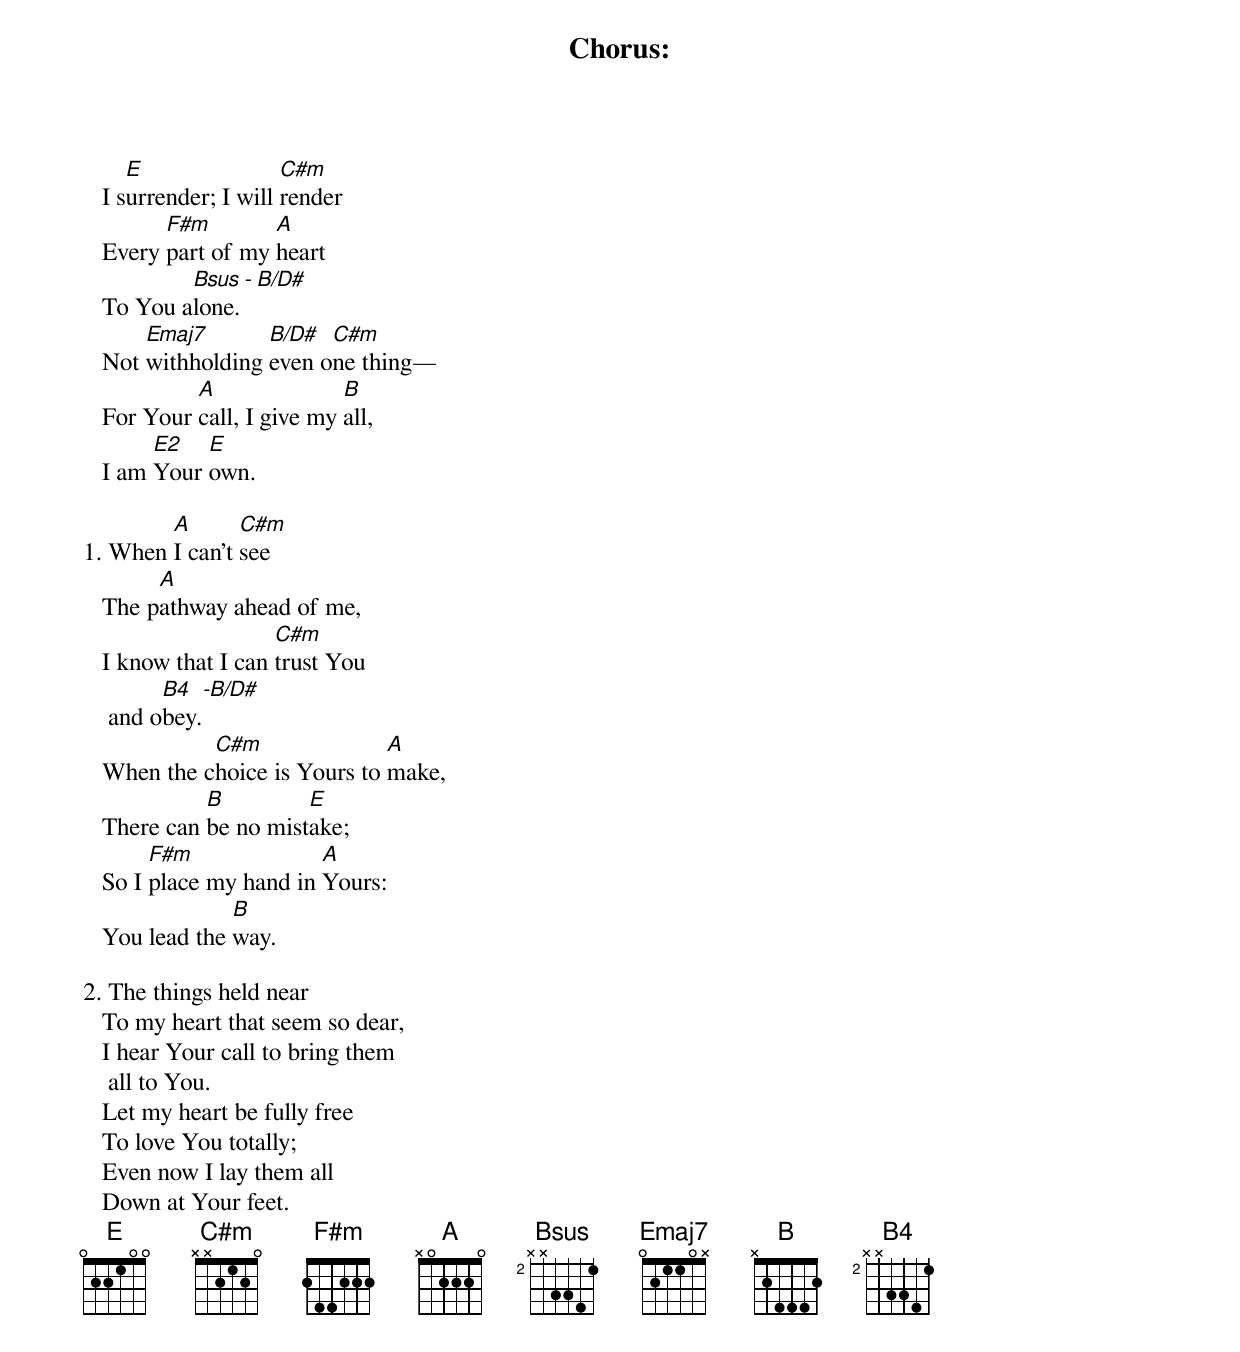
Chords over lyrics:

Chorus:
      E                C#m
   I surrender; I will render
         F#m        A
   Every part of my heart
           Bsus - B/D#
   To You alone.
       Emaj7       B/D#  C#m
   Not withholding even one thing—
            A               B
   For Your call, I give my all,
        E2   E
   I am Your own.

        A       C#m
1. When I can’t see
        A
   The pathway ahead of me,
                     C#m
   I know that I can trust You
         B4   -B/D#
    and obey.
             C#m               A
   When the choice is Yours to make,
             B         E
   There can be no mistake;
        F#m              A
   So I place my hand in Yours:
                B
   You lead the way.

2. The things held near
   To my heart that seem so dear,
   I hear Your call to bring them
    all to You.
   Let my heart be fully free
   To love You totally;
   Even now I lay them all
   Down at Your feet.
